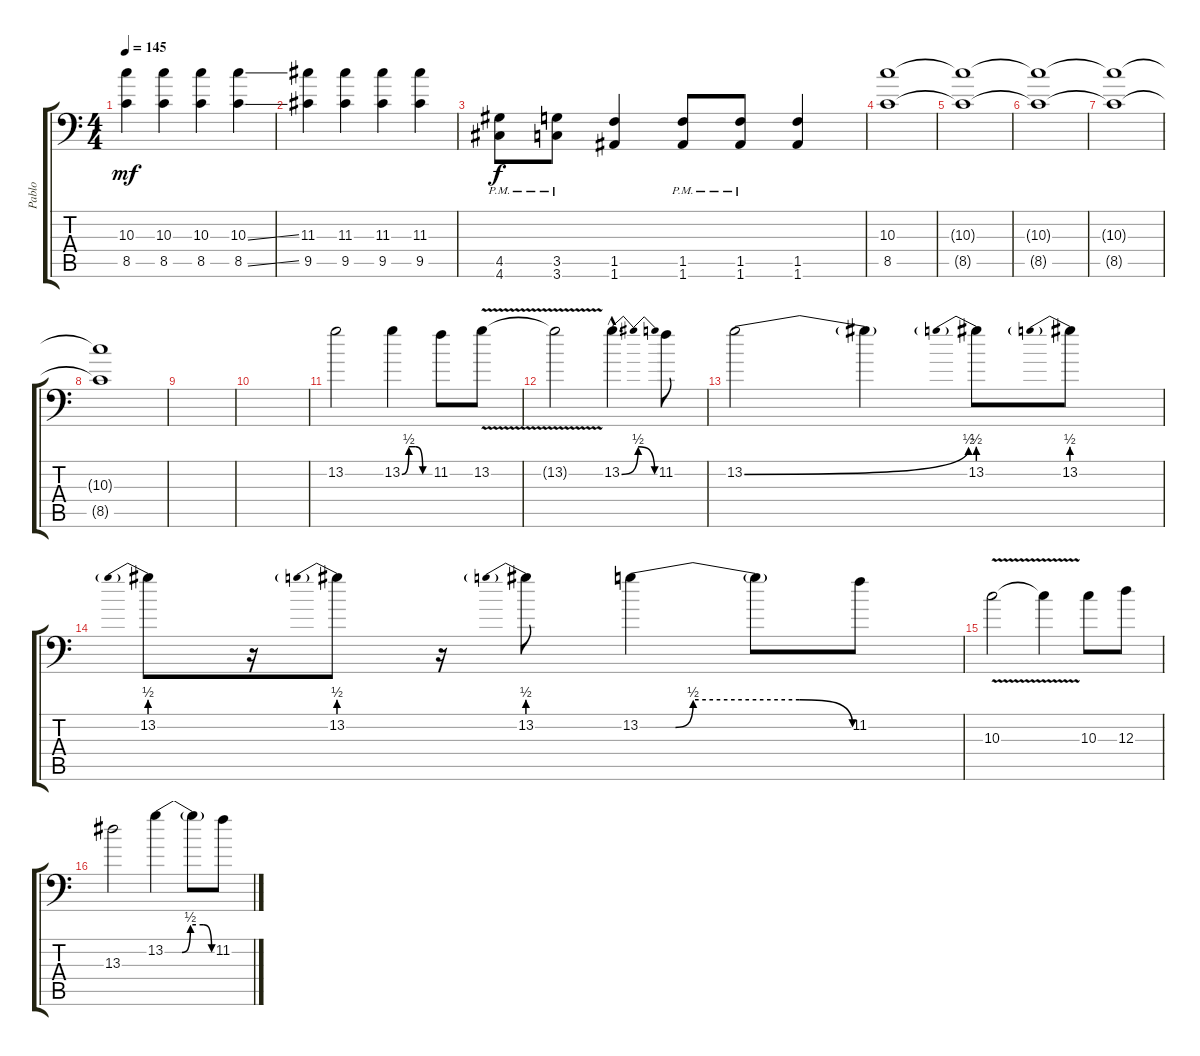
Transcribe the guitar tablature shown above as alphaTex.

\track ("Pablo" "Pablo") {instrument distortionguitar}
\staff {score tabs}
\tuning (B3 Gb3 D3 A2 E2 A1) {hide}
\ts (4 4)
\tempo 145
\clef f4
\ks c
(10.3 8.5).4{dy mf} (10.3 8.5).4 (10.3 8.5).4 (10.3{ss} 8.5{ss}).4 |
(11.3 9.5).4 (11.3 9.5).4 (11.3 9.5).4 (11.3 9.5).4 |
(4.5{pm} 4.6{pm}).8{dy f} (3.5{pm} 3.6{pm}).8 (1.5 1.6).4 (1.5{pm} 1.6{pm}).8 (1.5{pm} 1.6{pm}).8 (1.5 1.6).4 |
(10.3 8.5).1 |
(10.3{t} 8.5{t}).1{volume 0} |
(10.3{t} 8.5{t}).1 |
(10.3{t} 8.5{t}).1 |
(10.3{t} 8.5{t}).1 |
|
|
13.2.2 13.2{be (custom 0 0 15 2 30 2 45 0 60 0)}.4 11.2.8 13.2{v}.8 |
13.2{t}.2 13.2{be (bendrelease 0 0 15 2 45 2 60 0) hac}.4{d} 11.2.8 |
13.2{be (bend 0 0 60 2)}.2 13.2{t}.4 13.2{be (prebend 0 2 60 2)}.8 13.2{be (prebend 0 2 60 2)}.8 |
13.2{be (prebend 0 2 60 2)}.8 r.16 13.2{be (prebend 0 2 60 2)}.8 r.16 13.2{be (prebend 0 2 60 2)}.8 13.2{be (custom 0 0 10 0 15 2 45 2 60 0)}.4 13.2{t}.8 11.2.8 |
10.3{v}.2{volume 16 balance 8} 10.3{t}.4 10.3.8 12.3.8 |
13.3.2 13.2{be (custom 0 0 20 0 30 2 45 2 55 0 60 0)}.4 13.2{t}.8 11.2.8
